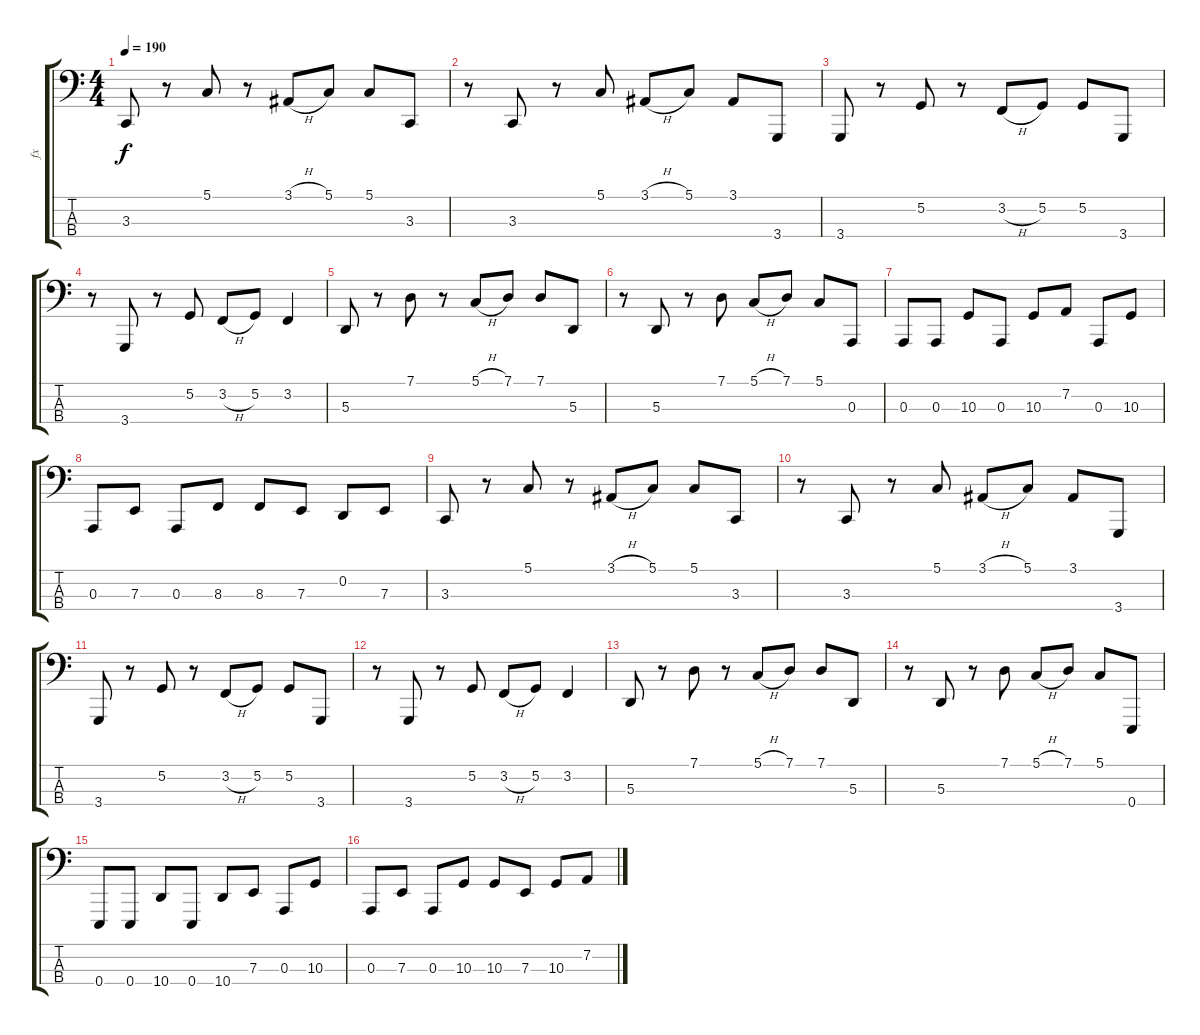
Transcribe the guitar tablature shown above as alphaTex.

\track ("fx" "fx") {instrument lead8bassandlead}
\staff {score tabs}
\tuning (G2 D2 A1 E1) {hide}
\ts (4 4)
\tempo 190
\clef f4
\ks c
3.3.8{dy f} r.8 5.1.8 r.8 3.1{h}.8 5.1.8 5.1.8 3.3.8 |
r.8 3.3.8 r.8 5.1.8 3.1{h}.8 5.1.8 3.1.8 3.4.8 |
3.4.8 r.8 5.2.8 r.8 3.2{h}.8 5.2.8 5.2.8 3.4.8 |
r.8 3.4.8 r.8 5.2.8 3.2{h}.8 5.2.8 3.2.4 |
5.3.8 r.8 7.1.8 r.8 5.1{h}.8 7.1.8 7.1.8 5.3.8 |
r.8 5.3.8 r.8 7.1.8 5.1{h}.8 7.1.8 5.1.8 0.3.8 |
0.3.8 0.3.8 10.3.8 0.3.8 10.3.8 7.2.8 0.3.8 10.3.8 |
0.3.8 7.3.8 0.3.8 8.3.8 8.3.8 7.3.8 0.2.8 7.3.8 |
3.3.8 r.8 5.1.8 r.8 3.1{h}.8 5.1.8 5.1.8 3.3.8 |
r.8 3.3.8 r.8 5.1.8 3.1{h}.8 5.1.8 3.1.8 3.4.8 |
3.4.8 r.8 5.2.8 r.8 3.2{h}.8 5.2.8 5.2.8 3.4.8 |
r.8 3.4.8 r.8 5.2.8 3.2{h}.8 5.2.8 3.2.4 |
5.3.8 r.8 7.1.8 r.8 5.1{h}.8 7.1.8 7.1.8 5.3.8 |
r.8 5.3.8 r.8 7.1.8 5.1{h}.8 7.1.8 5.1.8 0.4.8 |
0.4.8 0.4.8 10.4.8 0.4.8 10.4.8 7.3.8 0.3.8 10.3.8 |
0.3.8 7.3.8 0.3.8 10.3.8 10.3.8 7.3.8 10.3.8 7.2.8
